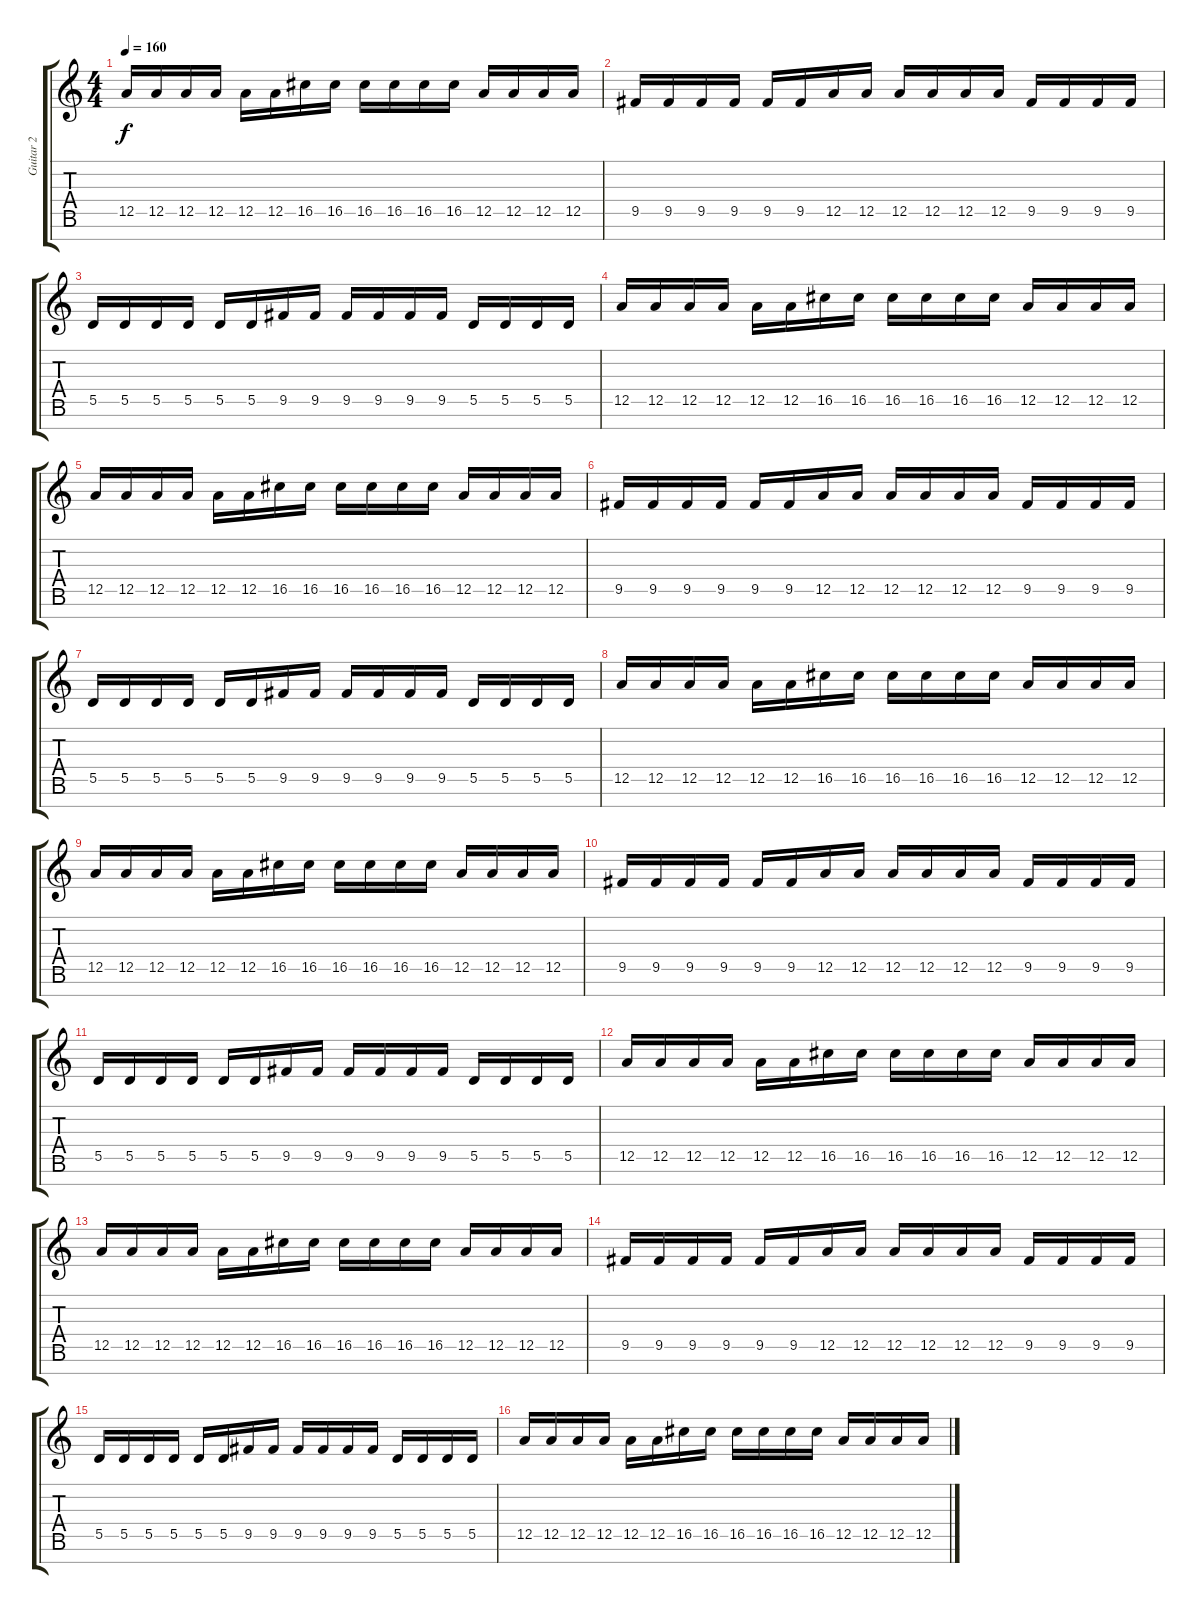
\track ("Guitar 2" "Guitar 2") {instrument distortionguitar}
\staff {score tabs}
\tuning (E4 B3 Gb3 D3 A2 E2 B1) {hide}
\ts (4 4)
\tempo 160
\clef g2
\ks c
12.5.16{dy f} 12.5.16 12.5.16 12.5.16 12.5.16 12.5.16 16.5.16 16.5.16 16.5.16 16.5.16 16.5.16 16.5.16 12.5.16 12.5.16 12.5.16 12.5.16 |
9.5.16 9.5.16 9.5.16 9.5.16 9.5.16 9.5.16 12.5.16 12.5.16 12.5.16 12.5.16 12.5.16 12.5.16 9.5.16 9.5.16 9.5.16 9.5.16 |
5.5.16 5.5.16 5.5.16 5.5.16 5.5.16 5.5.16 9.5.16 9.5.16 9.5.16 9.5.16 9.5.16 9.5.16 5.5.16 5.5.16 5.5.16 5.5.16 |
12.5.16 12.5.16 12.5.16 12.5.16 12.5.16 12.5.16 16.5.16 16.5.16 16.5.16 16.5.16 16.5.16 16.5.16 12.5.16 12.5.16 12.5.16 12.5.16 |
12.5.16 12.5.16 12.5.16 12.5.16 12.5.16 12.5.16 16.5.16 16.5.16 16.5.16 16.5.16 16.5.16 16.5.16 12.5.16 12.5.16 12.5.16 12.5.16 |
9.5.16 9.5.16 9.5.16 9.5.16 9.5.16 9.5.16 12.5.16 12.5.16 12.5.16 12.5.16 12.5.16 12.5.16 9.5.16 9.5.16 9.5.16 9.5.16 |
5.5.16 5.5.16 5.5.16 5.5.16 5.5.16 5.5.16 9.5.16 9.5.16 9.5.16 9.5.16 9.5.16 9.5.16 5.5.16 5.5.16 5.5.16 5.5.16 |
12.5.16 12.5.16 12.5.16 12.5.16 12.5.16 12.5.16 16.5.16 16.5.16 16.5.16 16.5.16 16.5.16 16.5.16 12.5.16 12.5.16 12.5.16 12.5.16 |
12.5.16 12.5.16 12.5.16 12.5.16 12.5.16 12.5.16 16.5.16 16.5.16 16.5.16 16.5.16 16.5.16 16.5.16 12.5.16 12.5.16 12.5.16 12.5.16 |
9.5.16 9.5.16 9.5.16 9.5.16 9.5.16 9.5.16 12.5.16 12.5.16 12.5.16 12.5.16 12.5.16 12.5.16 9.5.16 9.5.16 9.5.16 9.5.16 |
5.5.16 5.5.16 5.5.16 5.5.16 5.5.16 5.5.16 9.5.16 9.5.16 9.5.16 9.5.16 9.5.16 9.5.16 5.5.16 5.5.16 5.5.16 5.5.16 |
12.5.16 12.5.16 12.5.16 12.5.16 12.5.16 12.5.16 16.5.16 16.5.16 16.5.16 16.5.16 16.5.16 16.5.16 12.5.16 12.5.16 12.5.16 12.5.16 |
12.5.16 12.5.16 12.5.16 12.5.16 12.5.16 12.5.16 16.5.16 16.5.16 16.5.16 16.5.16 16.5.16 16.5.16 12.5.16 12.5.16 12.5.16 12.5.16 |
9.5.16 9.5.16 9.5.16 9.5.16 9.5.16 9.5.16 12.5.16 12.5.16 12.5.16 12.5.16 12.5.16 12.5.16 9.5.16 9.5.16 9.5.16 9.5.16 |
5.5.16 5.5.16 5.5.16 5.5.16 5.5.16 5.5.16 9.5.16 9.5.16 9.5.16 9.5.16 9.5.16 9.5.16 5.5.16 5.5.16 5.5.16 5.5.16 |
12.5.16 12.5.16 12.5.16 12.5.16 12.5.16 12.5.16 16.5.16 16.5.16 16.5.16 16.5.16 16.5.16 16.5.16 12.5.16 12.5.16 12.5.16 12.5.16
